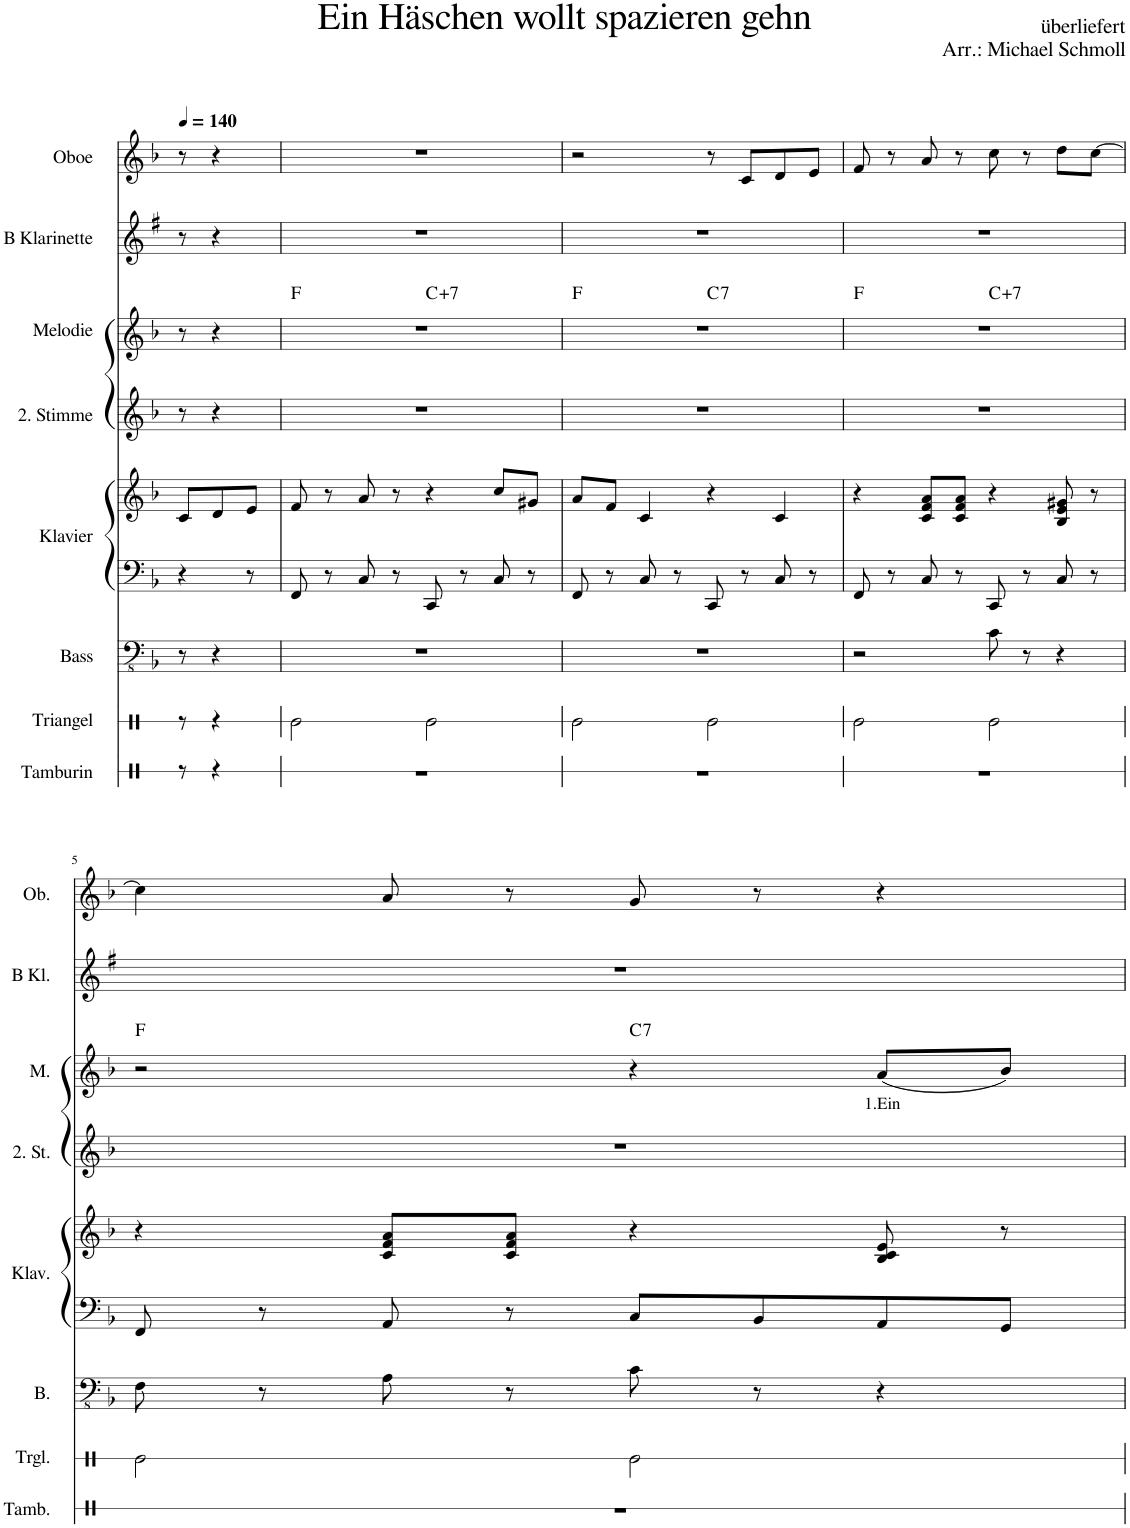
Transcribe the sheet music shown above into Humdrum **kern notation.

**kern	**kern	**kern	**kern	**kern	**kern	**kern	**text	**harte	**kern	**kern
*part8	*part7	*part6	*part5	*part5	*part4	*part3	*part3	*part3	*part2	*part1
*staff9	*staff8	*staff7	*staff6	*staff5	*staff4	*staff3	*staff3	*	*staff2	*staff1
*I"Tamburin	*I"Triangel	*I"Bass	*I"Klavier	*	*I"2. Stimme	*I"Melodie	*	*	*I"B Klarinette	*I"Oboe
*I'Tamb.	*I'Trgl.	*I'B.	*I'Klav.	*	*I'2. St.	*I'M.	*	*	*I'B Kl.	*I'Ob.
*stria1	*stria1	*	*	*	*	*	*	*	*	*
*clefX	*clefX	*clefFv4	*clefF4	*clefG2	*clefG2	*clefG2	*	*	*clefG2	*clefG2
*	*	*	*	*	*	*	*	*	*Trd1c2	*
*k[b-]	*k[b-]	*k[b-]	*k[b-]	*k[b-]	*k[b-]	*k[b-]	*	*	*k[f#]	*k[b-]
=1	=1	=1	=1	=1	=1	=1	=1	=1	=1	=1
8r	8r	8r	4r	8c/L	8r	8r	.	.	8r	8r
4r	4r	4r	.	8d/	4r	4r	.	.	4r	4r
.	.	.	8r	8e/J	.	.	.	.	.	.
=2	=2	=2	=2	=2	=2	=2	=2	=2	=2	=2
*	*	*	*	*	*	*^	*	*	*	*
1r	2Re\	1r	8FF/	8f/	1r	1r	2ryy	.	F:maj	1r	1r
.	.	.	8r	8r	.	.	.	.	.	.	.
.	.	.	8C/	8a/	.	.	.	.	.	.	.
.	.	.	8r	8r	.	.	.	.	.	.	.
!	!	!	!	!	!	!	!	!	!LO:H:kt=7	!	!
.	2Re\	.	8CC/	4r	.	.	2ryy	.	C:aug(b7)	.	.
.	.	.	8r	.	.	.	.	.	.	.	.
.	.	.	8C/	8cc/L	.	.	.	.	.	.	.
.	.	.	8r	8g#X/J	.	.	.	.	.	.	.
=3	=3	=3	=3	=3	=3	=3	=3	=3	=3	=3	=3
1r	2Re\	1r	8FF/	8a/L	1r	1r	2ryy	.	F:maj	1r	2r
.	.	.	8r	8f/J	.	.	.	.	.	.	.
.	.	.	8C/	4c/	.	.	.	.	.	.	.
.	.	.	8r	.	.	.	.	.	.	.	.
!	!	!	!	!	!	!	!	!	!LO:H:kt=7	!	!
.	2Re\	.	8CC/	4r	.	.	2ryy	.	C:7	.	8r
.	.	.	8r	.	.	.	.	.	.	.	8c/L
.	.	.	8C/	4c/	.	.	.	.	.	.	8d/
.	.	.	8r	.	.	.	.	.	.	.	8e/J
=4	=4	=4	=4	=4	=4	=4	=4	=4	=4	=4	=4
1r	2Re\	2r	8FF/	4r	1r	1r	2ryy	.	F:maj	1r	8f/
.	.	.	8r	.	.	.	.	.	.	.	8r
.	.	.	8C/	8c/ 8f/ 8a/L	.	.	.	.	.	.	8a/
.	.	.	8r	8c/ 8f/ 8a/J	.	.	.	.	.	.	8r
!	!	!	!	!	!	!	!	!	!LO:H:kt=7	!	!
.	2Re\	8C\	8CC/	4r	.	.	2ryy	.	C:aug(b7)	.	8cc\
.	.	8r	8r	.	.	.	.	.	.	.	8r
.	.	4r	8C/	8B-/ 8e/ 8g#X/	.	.	.	.	.	.	8dd\L
.	.	.	8r	8r	.	.	.	.	.	.	[8cc\J
*	*	*	*	*	*	*v	*v	*	*	*	*
!!LO:LB:g=z
=5	=5	=5	=5	=5	=5	=5	=5	=5	=5	=5
1r	2Re\	8FF\	8FF/	4r	1r	2r	.	F:maj	1r	4cc\]
.	.	8r	8r	.	.	.	.	.	.	.
.	.	8AA\	8AA/	8c/ 8f/ 8a/L	.	.	.	.	.	8a/
.	.	8r	8r	8c/ 8f/ 8a/J	.	.	.	.	.	8r
!	!	!	!	!	!	!	!	!LO:H:kt=7	!	!
.	2Re\	8C\	8C/L	4r	.	4r	.	C:7	.	8g/
.	.	8r	8BB-/	.	.	.	.	.	.	8r
!	!	!	!	!	!	!	!LO:LY:b	!	!	!
.	.	4r	8AA/	8B-/ 8c/ 8e/	.	(8a/L	1.Ein	.	.	4r
.	.	.	8GG/J	8r	.	8b-/J)	.	.	.	.
=	=	=	=	=	=	=	=	=	=	=
*-	*-	*-	*-	*-	*-	*-	*-	*-	*-	*-
